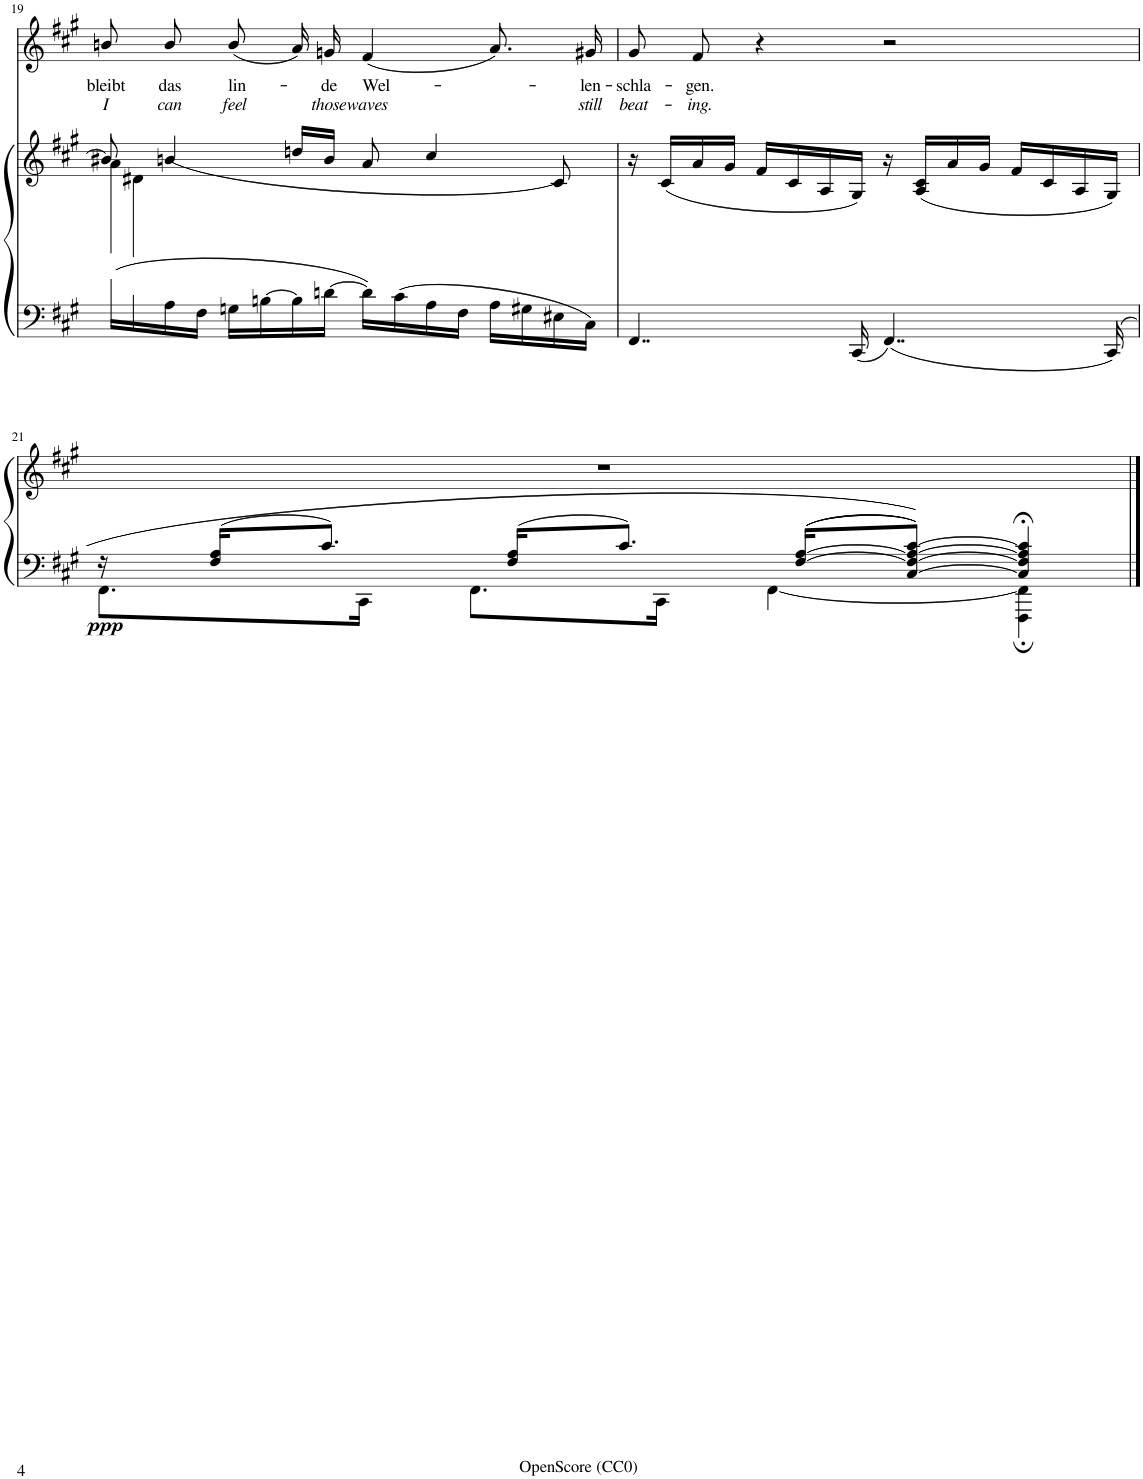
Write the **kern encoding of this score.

**kern	**kern	**dynam	**kern	**text	**text
*part2	*part2	*part2	*part1	*part1	*part1
*staff3	*staff2	*staff2/3	*staff1	*staff1	*staff1
*I"Piano	*	*	*I"Voice	*	*
*I'Pno	*	*	*	*	*
!!LO:PB:g=z
*clefF4	*clefG2	*	*clefG2	*	*
*k[f#c#g#]	*k[f#c#g#]	*	*k[f#c#g#]	*	*
*M4/4	*M4/4	*	*M4/4	*	*
*met(c)	*met(c)	*	*met(c)	*	*
=19	=19	=19	=19	=19	=19
*	*^	*	*	*	*
!	!	!	!	!	!LO:LY:b	!LO:LY:b
16a\LL	8b#X/]	16a\LL	.	8bn/L	bleibt	I
16d#X\	.	16d#X\JJ	.	.	.	.
!	!	!	!	!	!LO:LY:b	!LO:LY:b
16A\	(4bn/	8ryy	.	8b/J	das	can
16F#\JJ	.	.	.	.	.	.
!	!	!	!	!	!LO:LY:b	!LO:LY:b
16Gn\LL	.	4ryy	.	(8b/L	lin-	feel
[16Bn\	.	.	.	.	.	.
16B\]	16ddn/LL	.	.	16a/L)	.	.
!	!	!	!	!	!LO:LY:b	!LO:LY:b
[16dn\JJ	16b/JJ	.	.	16gn/JJ	-de	those
!	!	!	!	!	!LO:LY:b	!LO:LY:b
16d\LL]	8a/	2ryy	.	(4f#/	Wel-	waves
16c#\	.	.	.	.	.	.
16A\	4cc#/	.	.	.	.	.
16F#\JJ	.	.	.	.	.	.
16A\LL	.	.	.	8.a/L)	.	.
16G#X\	.	.	.	.	.	.
16E#X\	8c#/)	.	.	.	.	.
!	!	!	!	!	!LO:LY:b	!LO:LY:b
16C#\JJ	.	.	.	16g#X/Jk	-len-	still
*	*v	*v	*	*	*	*
=20	=20	=20	=20	=20	=20
!	!	!	!	!LO:LY:b	!LO:LY:b
4..FF#/	16r	.	8g#/L	-schla-	beat-
.	(16c#/LL	.	.	.	.
!	!	!	!	!LO:LY:b	!LO:LY:b
.	16a/	.	8f#/J	-gen.	-ing.
.	16g#/JJ	.	.	.	.
.	16f#/LL	.	4r	.	.
.	16c#/	.	.	.	.
.	16A/	.	.	.	.
16CC#/	16G#/JJ)	.	.	.	.
4..FF#/	16r	.	2r	.	.
.	(16A/ 16c#/LL	.	.	.	.
.	16a/	.	.	.	.
.	16g#/JJ	.	.	.	.
.	16f#/LL	.	.	.	.
.	16c#/	.	.	.	.
.	16A/	.	.	.	.
16CC#/	16G#/JJ)	.	.	.	.
!!LO:LB:g=z
=21	=21	=21	=21	=21	=21
*^	*	*	*	*	*
!	!	!	!LO:DY:b=2	!	!	!
16r	8.FF#\L	1r	ppp	1r;<	.	.
16F#/ 16A/KL	.	.	.	.	.	.
8.c#/J	.	.	.	.	.	.
.	16CC#\Jk	.	.	.	.	.
.	8.FF#\L	.	.	.	.	.
16F#/ 16A/KL	.	.	.	.	.	.
8.c#/J	.	.	.	.	.	.
.	16CC#\Jk	.	.	.	.	.
.	[4FF#\	.	.	.	.	.
[16F#/ [16A/KL	.	.	.	.	.	.
[8C#/ 8F#/_ 8A/_ [8c#/J	.	.	.	.	.	.
4C#/];< 4F#/];< 4A/];< 4c#/];<	4FFF#\; 4FF#\];	.	.	.	.	.
*v	*v	*	*	*	*	*
==	==	==	==	==	==
*-	*-	*-	*-	*-	*-
